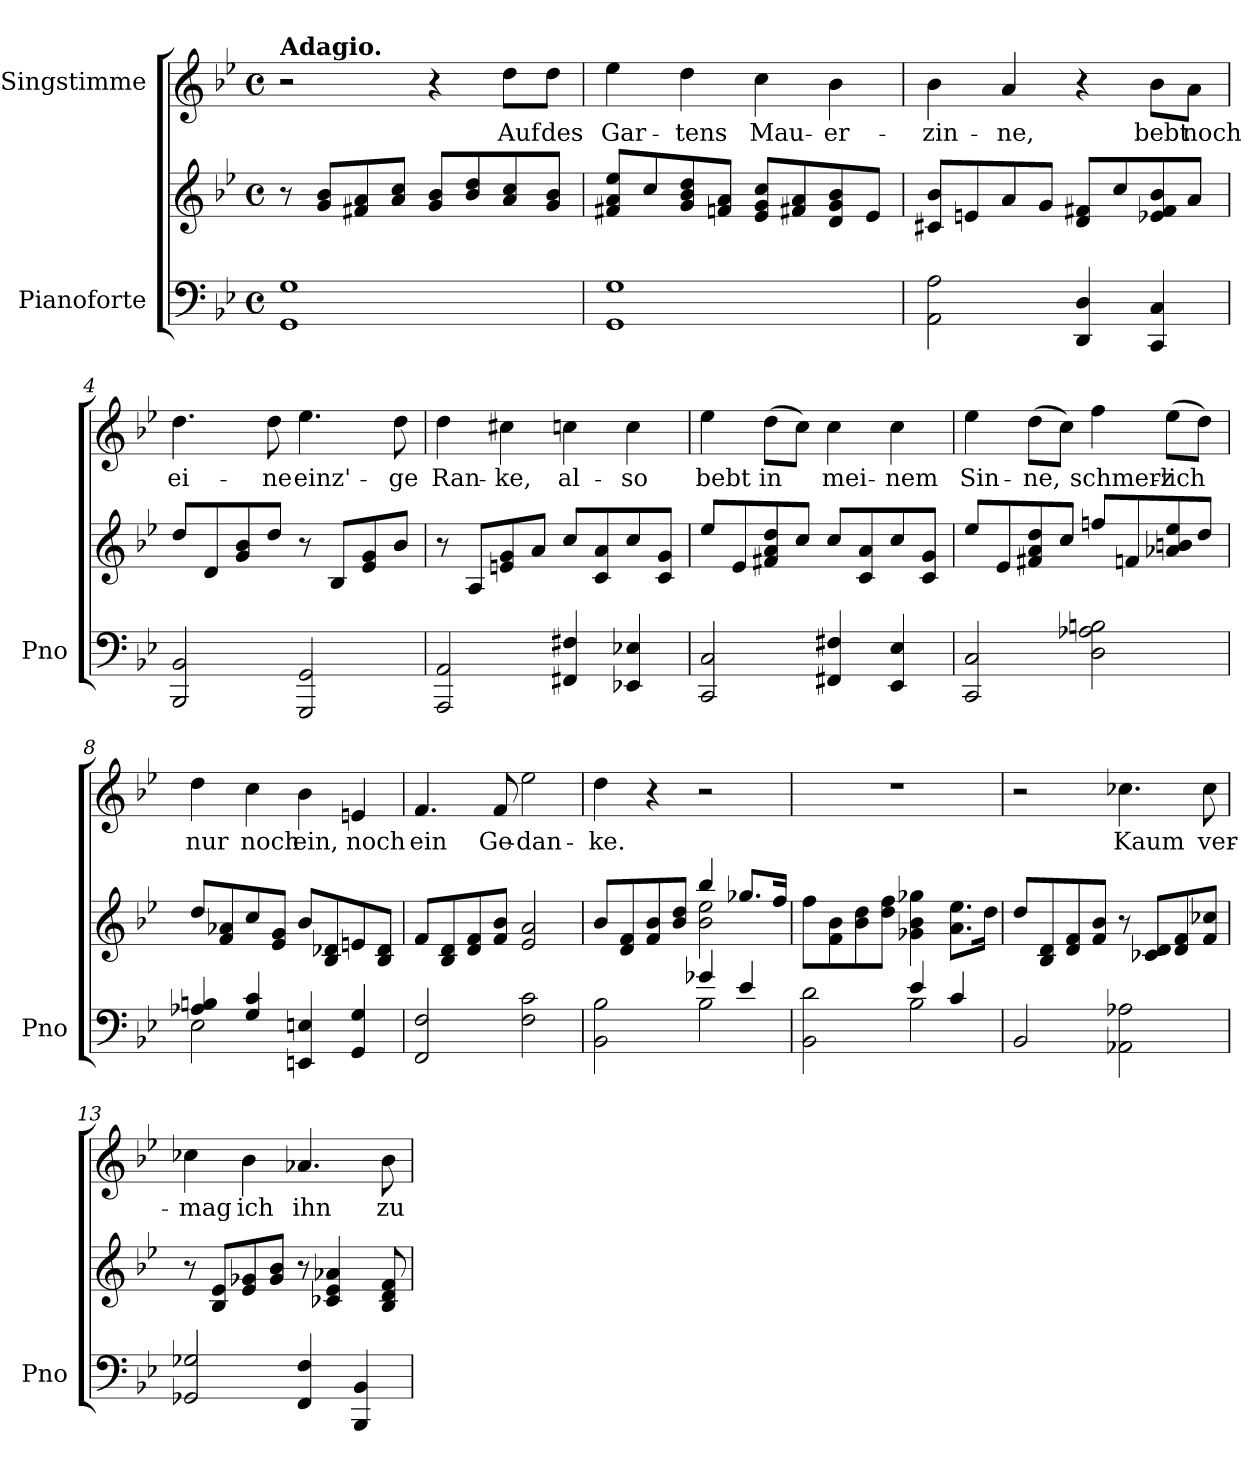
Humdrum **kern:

**kern	**kern	**kern	**text
*part2	*part2	*part1	*part1
*staff3	*staff2	*staff1	*staff1
*I"Pianoforte	*	*I"Singstimme	*
*I'Pno	*	*	*
*clefF4	*clefG2	*clefG2	*
*k[b-e-]	*k[b-e-]	*k[b-e-]	*
*M4/4	*M4/4	*M4/4	*
*met(c)	*met(c)	*met(c)	*
=1	=1	=1	=1
!	!	!LO:TX:a:B:t=Adagio.	!
1GG 1G	8r	2r	.
.	8g/ 8b-/L	.	.
.	8f#X/ 8a/	.	.
.	8a/ 8cc/J	.	.
.	8g/ 8b-/L	4r	.
.	8b-/ 8dd/	.	.
!	!	!	!LO:LY:b
.	8a/ 8cc/	8dd\L	Auf
!	!	!	!LO:LY:b
.	8g/ 8b-/J	8dd\J	des
=2	=2	=2	=2
!	!	!	!LO:LY:b
1GG 1G	8f#X/ 8a/ 8ee-/L	4ee-\	Gar-
.	8cc/	.	.
!	!	!	!LO:LY:b
.	8g/ 8b-/ 8dd/	4dd\	-tens
.	8fn/ 8a/J	.	.
!	!	!	!LO:LY:b
.	8e-/ 8g/ 8cc/L	4cc\	Mau-
.	8f#X/ 8a/	.	.
!	!	!	!LO:LY:b
.	8d/ 8g/ 8b-/	4b-\	-er-
.	8e-/J	.	.
=3	=3	=3	=3
!	!	!	!LO:LY:b
2AA\ 2A\	8c#X/ 8b-/L	4b-\	-zin-
.	8en/	.	.
!	!	!	!LO:LY:b
.	8a/	4a/	-ne,
.	8g/J	.	.
4DD/ 4D/	8d/ 8f#X/L	4r	.
.	8cc/	.	.
!	!	!	!LO:LY:b
4CC/ 4C/	8e-X/ 8f#/ 8b-/	8b-\L	bebt
!	!	!	!LO:LY:b
.	8a/J	8a\J	noch
=4	=4	=4	=4
!	!	!	!LO:LY:b
2BBB-/ 2BB-/	8dd/L	4.dd\	ei-
.	8d/	.	.
.	8g/ 8b-/	.	.
!	!	!	!LO:LY:b
.	8dd/J	8dd\	-ne
!	!	!	!LO:LY:b
2GGG/ 2GG/	8r	4.ee-\	einz'-
.	8B-/L	.	.
.	8e-/ 8g/	.	.
!	!	!	!LO:LY:b
.	8b-/J	8dd\	-ge
!!LO:LB:g=z
=5	=5	=5	=5
!	!	!	!LO:LY:b
2AAA/ 2AA/	8r	4dd\	Ran-
.	8A/L	.	.
!	!	!	!LO:LY:b
.	8en/ 8g/	4cc#X\	-ke,
.	8a/J	.	.
!	!	!	!LO:LY:b
4FF#X/ 4F#X/	8cc/L	4ccn\	al-
.	8c/ 8a/	.	.
!	!	!	!LO:LY:b
4EE-X/ 4E-X/	8cc/	4cc\	-so
.	8c/ 8g/J	.	.
=6	=6	=6	=6
!	!	!	!LO:LY:b
2CC/ 2C/	8ee-/L	4ee-\	bebt
.	8e-/	.	.
!	!	!	!LO:LY:b
.	8f#X/ 8a/ 8dd/	(>8dd\L	in
.	8cc/J	8cc\J)	.
!	!	!	!LO:LY:b
4FF#X/ 4F#X/	8cc/L	4cc\	mei-
.	8c/ 8a/	.	.
!	!	!	!LO:LY:b
4EE-/ 4E-/	8cc/	4cc\	-nem
.	8c/ 8g/J	.	.
=7	=7	=7	=7
!	!	!	!LO:LY:b
2CC/ 2C/	8ee-/L	4ee-\	Sin-
.	8e-/	.	.
!	!	!	!LO:LY:b
.	8f#X/ 8a/ 8dd/	(>8dd\L	-ne,
.	8cc/J	8cc\J)	.
!	!	!	!LO:LY:b
2D\ 2A-X\ 2Bn\	8ffn/L	4ff\	schmerz-
.	8fn/	.	.
!	!	!	!LO:LY:b
.	8a-X/ 8bn/ 8ee-/	(>8ee-\L	-lich
.	8dd/J	8dd\J)	.
=8	=8	=8	=8
*^	*	*	*
!	!	!	!	!LO:LY:b
4A-X/ 4Bn/	2E-\	8dd/L	4dd\	nur
.	.	8f/ 8a-X/	.	.
!	!	!	!	!LO:LY:b
4G/ 4c/	.	8cc/	4cc\	noch
.	.	8e-/ 8g/J	.	.
!	!	!	!	!LO:LY:b
4EEn/ 4En/	2ryy	8b-/L	4b-\	ein,
.	.	8B-/ 8d-X/	.	.
!	!	!	!	!LO:LY:b
4GG/ 4G/	.	8en/	4en/	noch
.	.	8B-/ 8d-/J	.	.
*v	*v	*	*	*
=9	=9	=9	=9
!	!	!	!LO:LY:b
2FF/ 2F/	8f/L	4.f/	ein
.	8B-/ 8d/	.	.
.	8d/ 8f/	.	.
!	!	!	!LO:LY:b
.	8f/ 8b-/J	8f/	Ge-
!	!	!	!LO:LY:b
2F\ 2c\	2e-/ 2a/	2ee-\	-dan-
!!LO:LB:g=z
=10	=10	=10	=10
*^	*^	*	*
!	!	!	!	!	!LO:LY:b
2BB-\ 2B-\	2ryy	8b-/L	2ryy	4dd\	ke.
.	.	8d/ 8f/	.	.	.
.	.	8f/ 8b-/	.	4r	.
.	.	8b-/ 8dd/J	.	.	.
4g-X/	2B-\	4bb-/	2b-\ 2ee-\	2r	.
4e-/	.	8.gg-X/L	.	.	.
.	.	16ff/Jk	.	.	.
*	*	*v	*v	*	*
=11	=11	=11	=11	=11
2BB-\ 2d\	2ryy	8ff\L	1r	.
.	.	8f\ 8b-\	.	.
.	.	8b-\ 8dd\	.	.
.	.	8dd\ 8ff\J	.	.
4e-/	2B-\	4g-X\ 4b-\ 4gg-X\	.	.
4c/	.	8.a\ 8.ee-\L	.	.
.	.	16dd\Jk	.	.
*v	*v	*	*	*
=12	=12	=12	=12
2BB-/	8dd/L	2r	.
.	8B-/ 8d/	.	.
.	8d/ 8f/	.	.
.	8f/ 8b-/J	.	.
!	!	!	!LO:LY:b
2AA-X\ 2A-X\	8r	4.cc-X\	Kaum
.	8c-X/ 8d/L	.	.
.	8d/ 8f/	.	.
!	!	!	!LO:LY:b
.	8f/ 8cc-X/J	8cc-\	ver-
=13	=13	=13	=13
!	!	!	!LO:LY:b
2GG-X/ 2G-X/	8r	4cc-X\	mag
.	8B-/ 8e-/L	.	.
!	!	!	!LO:LY:b
.	8e-/ 8g-X/	4b-\	ich
.	8g-/ 8b-/J	.	.
!	!	!	!LO:LY:b
4FF/ 4F/	8r	4.a-X/	ihn
.	4c-X/ 4e-/ 4a-X/	.	.
4BBB-/ 4BB-/	.	.	.
!	!	!	!LO:LY:b
.	8B-/ 8d/ 8f/	8b-\	zu
=	=	=	=
*-	*-	*-	*-
